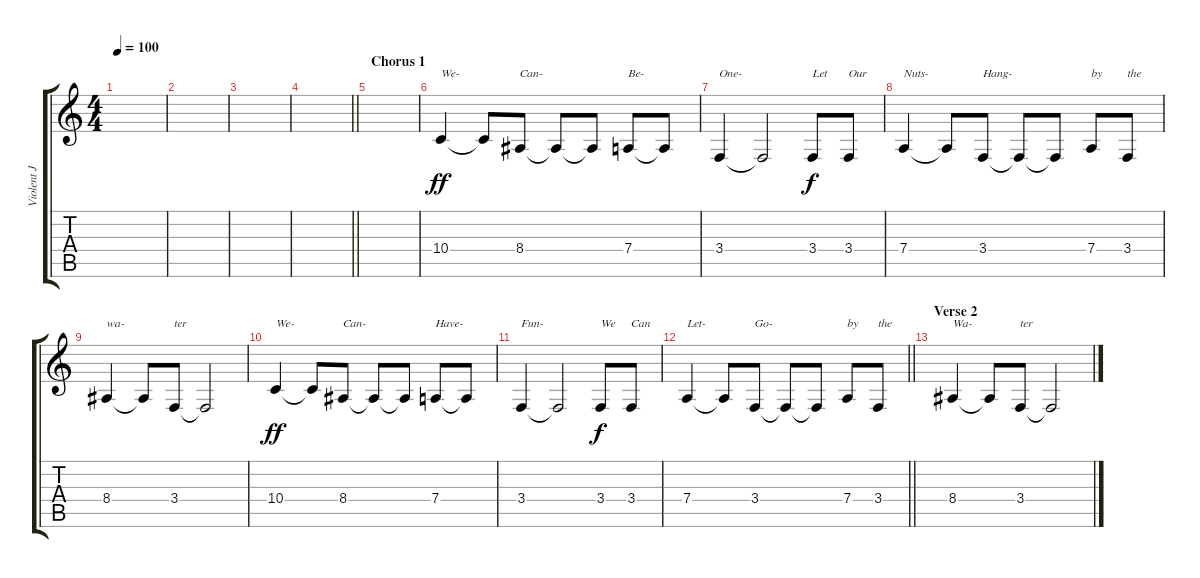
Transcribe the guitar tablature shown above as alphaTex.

\track ("Violent J (and Lette)" "Violent J ") {instrument lead8bassandlead}
\staff {score tabs}
\tuning (E4 B3 G3 D3 A2 E2) {hide}
\ts (4 4)
\tempo 100
\clef g2
\ks c
|
|
|
\barLineRight lightlight
|
\section ("" "Chorus 1")
|
10.4.4{txt "We-" dy ff volume 11} 10.4{t}.8 8.4.8{txt "Can-"} 8.4{t}.8 8.4{t}.8 7.4.8{txt "Be-"} 7.4{t}.8 |
3.4.4{txt "One-"} 3.4{t}.2 3.4.8{txt "Let" dy f} 3.4.8{txt "Our"} |
7.4.4{txt "Nuts-"} 7.4{t}.8 3.4.8{txt "Hang-"} 3.4{t}.8 3.4{t}.8 7.4.8{txt "by"} 3.4.8{txt "the"} |
8.4.4{txt "wa-"} 8.4{t}.8 3.4.8{txt "ter"} 3.4{t}.2 |
10.4.4{txt "We-" dy ff volume 11} 10.4{t}.8 8.4.8{txt "Can-"} 8.4{t}.8 8.4{t}.8 7.4.8{txt "Have-"} 7.4{t}.8 |
3.4.4{txt "Fun-"} 3.4{t}.2 3.4.8{txt "We" dy f} 3.4.8{txt "Can"} |
\barLineRight lightlight
7.4.4{txt "Let-"} 7.4{t}.8 3.4.8{txt "Go-"} 3.4{t}.8 3.4{t}.8 7.4.8{txt "by"} 3.4.8{txt "the"} |
\section ("" "Verse 2")
8.4.4{txt "Wa-"} 8.4{t}.8 3.4.8{txt "ter"} 3.4{t}.2
